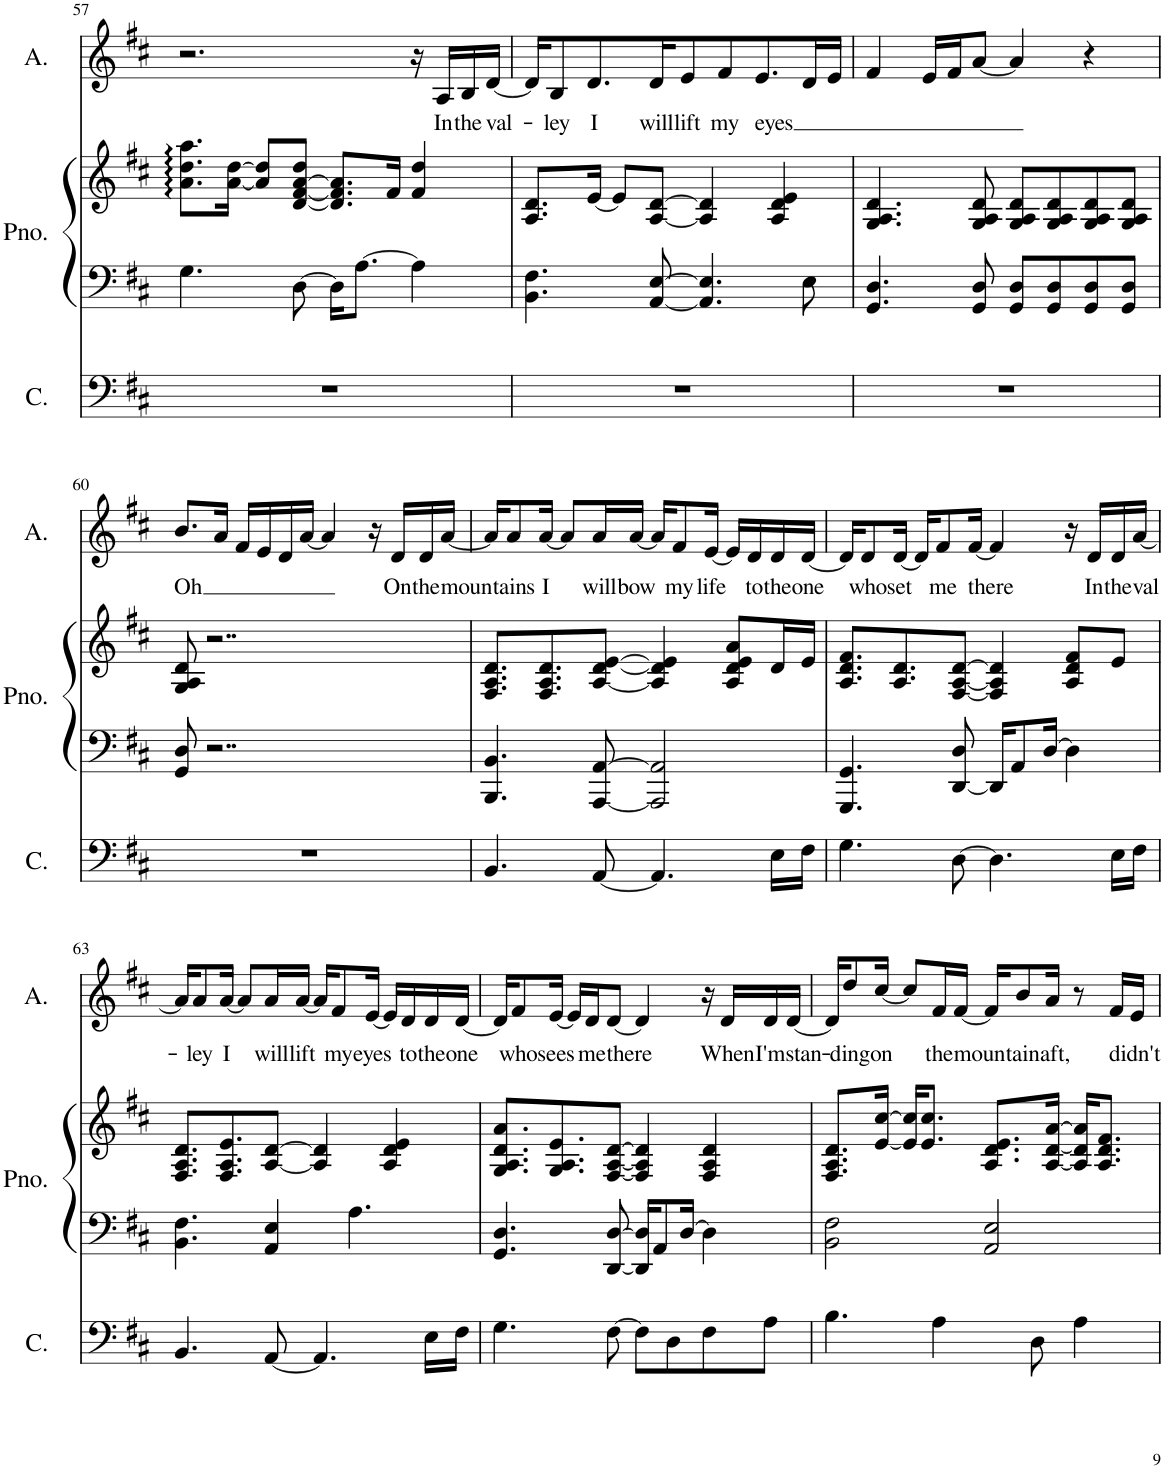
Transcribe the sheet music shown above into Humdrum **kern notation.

**kern	**kern	**kern	**kern	**text
*part3	*part2	*part2	*part1	*part1
*staff4	*staff3	*staff2	*staff1	*staff1
*I"Cello	*I"Piano	*	*I"Alto	*
*I'C.	*I'Pno.	*	*I'A.	*
!!LO:PB:g=z
*clefF4	*clefF4	*clefG2	*clefG2	*
*k[f#c#]	*k[f#c#]	*k[f#c#]	*k[f#c#]	*
*M4/4	*M4/4	*M4/4	*M4/4	*
=57	=57	=57	=57	=57
1r	4.G\	8.a\: 8.dd\: 8.aa\:L	2.r	.
.	.	[16a\ [16dd\Jk	.	.
.	.	8a/] 8dd/]L	.	.
.	[8D\	[8d/ [8f#/ [8a/ 8dd/J	.	.
.	16D\KL]	8.d/] 8.f#/] 8.a/]L	.	.
.	[8.A\J	.	.	.
.	.	16f#/Jk	.	.
.	4A\]	4f#/ 4dd/	16r	.
!	!	!	!	!LO:LY:b
.	.	.	16A/LL	In
!	!	!	!	!LO:LY:b
.	.	.	16B/	the
!	!	!	!	!LO:LY:b
.	.	.	[16d/JJ	val-
=58	=58	=58	=58	=58
1r	4.BB\ 4.F#\	8.A/ 8.d/L	16d/KL]	.
!	!	!	!	!LO:LY:b
.	.	.	8B/	-ley
!	!	!	!	!LO:LY:b
.	.	[16e/Jk	8.d/	I
.	.	8e/L]	.	.
!	!	!	!	!LO:LY:b
.	[8AA/ [8E/	[8A/ [8d/J	16d/K	will
!	!	!	!	!LO:LY:b
.	.	.	8e/	lift
.	4.AA/] 4.E/]	4A/] 4d/]	.	.
!	!	!	!	!LO:LY:b
.	.	.	8f#/	my
!	!	!	!	!LO:LY:b
.	.	.	8.e/	eyes
.	.	4A/ 4d/ 4e/	.	.
.	8E\	.	16d/L	.
.	.	.	16e/JJ	.
=59	=59	=59	=59	=59
1r	4.GG/ 4.D/	4.G/ 4.A/ 4.d/	4f#/	.
.	.	.	16e/LL	.
.	.	.	16f#/J	.
.	8GG/ 8D/	8G/ 8A/ 8d/	[8a/J	.
.	8GG/ 8D/L	8G/ 8A/ 8d/L	4a/]	.
.	8GG/ 8D/	8G/ 8A/ 8d/	.	.
.	8GG/ 8D/	8G/ 8A/ 8d/	4r	.
.	8GG/ 8D/J	8G/ 8A/ 8d/J	.	.
!!LO:LB:g=z
=60	=60	=60	=60	=60
!	!	!	!	!LO:LY:b
1r	8GG/ 8D/	8G/ 8A/ 8d/	8.b/L	Oh
.	2..r	2..r	.	.
.	.	.	16a/Jk	.
.	.	.	16f#/LL	.
.	.	.	16e/	.
.	.	.	16d/	.
.	.	.	[16a/JJ	.
.	.	.	4a/]	.
.	.	.	16r	.
!	!	!	!	!LO:LY:b
.	.	.	16d/LL	On
!	!	!	!	!LO:LY:b
.	.	.	16d/	the
!	!	!	!	!LO:LY:b
.	.	.	[16a/JJ	moun-
=61	=61	=61	=61	=61
4.BB/	4.BBB/ 4.BB/	8.F#/ 8.A/ 8.d/L	16a/KL]	.
!	!	!	!	!LO:LY:b
.	.	.	8a/	-tains
!	!	!	!	!LO:LY:b
.	.	8.F#/ 8.A/ 8.d/	[16a/Jk	I
.	.	.	8a/L]	.
!	!	!	!	!LO:LY:b
[8AA/	[8AAA/ [8AA/	[8A/ [8d/ [8e/J	16a/L	will
!	!	!	!	!LO:LY:b
.	.	.	[16a/JJ	bow
4.AA/]	2AAA/] 2AA/]	4A/] 4d/] 4e/]	16a/KL]	.
!	!	!	!	!LO:LY:b
.	.	.	8f#/	my
!	!	!	!	!LO:LY:b
.	.	.	[16e/Jk	life
.	.	8A/ 8d/ 8e/ 8a/L	16e/LL]	.
!	!	!	!	!LO:LY:b
.	.	.	16d/	to
!	!	!	!	!LO:LY:b
16E\LL	.	16d/L	16d/	the
!	!	!	!	!LO:LY:b
16F#\JJ	.	16e/JJ	[16d/JJ	one
=62	=62	=62	=62	=62
4.G\	4.GGG/ 4.GG/	8.A/ 8.d/ 8.f#/L	16d/KL]	.
!	!	!	!	!LO:LY:b
.	.	.	8d/	who
!	!	!	!	!LO:LY:b
.	.	8.A/ 8.d/	[16d/Jk	set
.	.	.	16d/KL]	.
!	!	!	!	!LO:LY:b
.	.	.	8f#/	me
[8D\	[8DD/ 8D/	[8F#/ [8A/ [8d/J	.	.
!	!	!	!	!LO:LY:b
.	.	.	[16f#/Jk	there
4.D\]	16DD/KL]	4F#/] 4A/] 4d/]	4f#/]	.
.	8AA/	.	.	.
.	[16D/Jk	.	.	.
.	4D\]	8A/ 8d/ 8f#/L	16r	.
!	!	!	!	!LO:LY:b
.	.	.	16d/LL	In
!	!	!	!	!LO:LY:b
16E\LL	.	8e/J	16d/	the
!	!	!	!	!LO:LY:b
16F#\JJ	.	.	[16a/JJ	val-
!!LO:LB:g=z
=63	=63	=63	=63	=63
4.BB/	4.BB\ 4.F#\	8.F#/ 8.A/ 8.d/L	16a/KL]	.
!	!	!	!	!LO:LY:b
.	.	.	8a/	-ley
!	!	!	!	!LO:LY:b
.	.	8.F#/ 8.A/ 8.e/	[16a/Jk	I
.	.	.	8a/L]	.
!	!	!	!	!LO:LY:b
[8AA/	4AA/ 4E/	[8A/ [8d/J	16a/L	will
!	!	!	!	!LO:LY:b
.	.	.	[16a/JJ	lift
4.AA/]	.	4A/] 4d/]	16a/KL]	.
!	!	!	!	!LO:LY:b
.	.	.	8f#/	my
.	4.A\	.	.	.
!	!	!	!	!LO:LY:b
.	.	.	[16e/Jk	eyes
.	.	4A/ 4d/ 4e/	16e/LL]	.
!	!	!	!	!LO:LY:b
.	.	.	16d/	to
!	!	!	!	!LO:LY:b
16E\LL	.	.	16d/	the
!	!	!	!	!LO:LY:b
16F#\JJ	.	.	[16d/JJ	one
=64	=64	=64	=64	=64
4.G\	4.GG/ 4.D/	8.G/ 8.A/ 8.d/ 8.a/L	16d/KL]	.
!	!	!	!	!LO:LY:b
.	.	.	8f#/	who
!	!	!	!	!LO:LY:b
.	.	8.G/ 8.A/ 8.e/	[16e/Jk	sees
.	.	.	16e/LL]	.
!	!	!	!	!LO:LY:b
.	.	.	16d/J	me
!	!	!	!	!LO:LY:b
[8F#\	[8DD/ [8D/	[8F#/ [8A/ [8d/J	[8d/J	there
8F#\L]	16DD/] 16D/]KL	4F#/] 4A/] 4d/]	4d/]	.
.	8AA/	.	.	.
8D\	.	.	.	.
.	[16D/Jk	.	.	.
8F#\	4D\]	4F#/ 4A/ 4d/	16r	.
!	!	!	!	!LO:LY:b
.	.	.	16d/LL	When
!	!	!	!	!LO:LY:b
8A\J	.	.	16d/	I'm
!	!	!	!	!LO:LY:b
.	.	.	[16d/JJ	stan-
=65	=65	=65	=65	=65
4.B\	2BB\ 2F#\	8.F#/ 8.A/ 8.d/L	16d/KL]	.
!	!	!	!	!LO:LY:b
.	.	.	8dd/	-ding
!	!	!	!	!LO:LY:b
.	.	[16e/ [16cc#/Jk	[16cc#/Jk	on
.	.	16e/] 16cc#/]KL	8cc#/L]	.
.	.	8.e/ 8.cc#/J	.	.
!	!	!	!	!LO:LY:b
4A\	.	.	16f#/L	the
!	!	!	!	!LO:LY:b
.	.	.	[16f#/JJ	moun-
.	2AA/ 2E/	8.A/ 8.d/ 8.e/L	16f#/KL]	.
!	!	!	!	!LO:LY:b
.	.	.	8b/	-tain
8D\	.	.	.	.
!	!	!	!	!LO:LY:b
.	.	[16A/ [16d/ [16a/Jk	16a/Jk	aft,
4A\	.	16A/] 16d/] 16a/]KL	8r	.
.	.	8.A/ 8.d/ 8.f#/J	.	.
!	!	!	!	!LO:LY:b
.	.	.	16f#/LL	didn't
.	.	.	16e/JJ	.
=	=	=	=	=
*-	*-	*-	*-	*-
